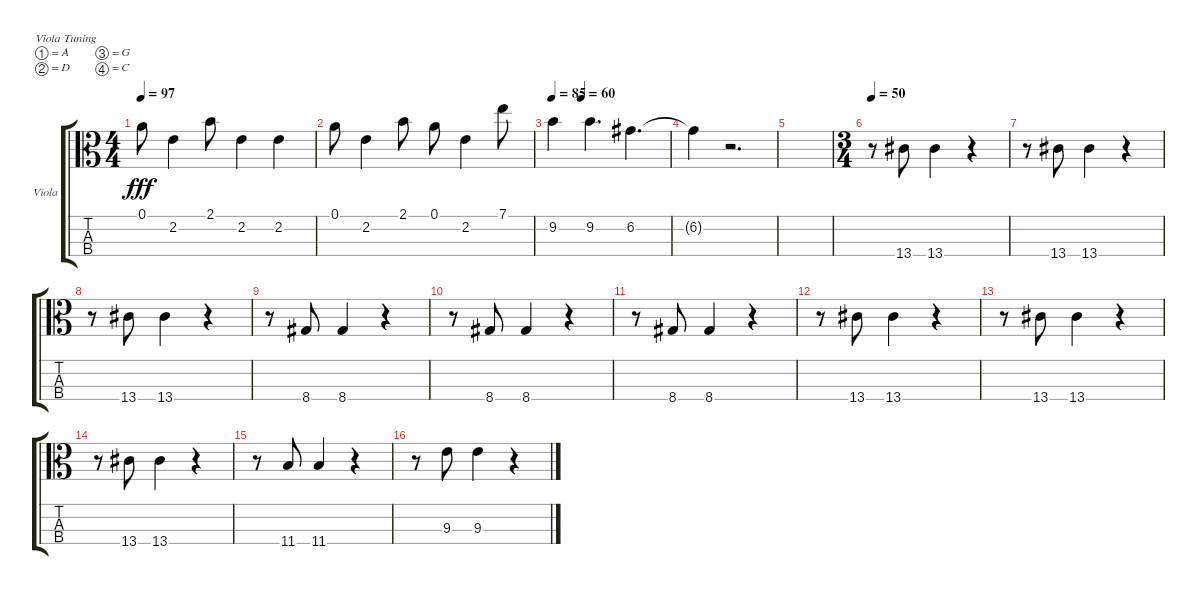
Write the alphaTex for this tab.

\defaultSystemsLayout 4
\bracketExtendMode groupsimilarinstruments
\firstSystemTrackNameOrientation horizontal
\otherSystemsTrackNameOrientation horizontal
\track ("Viola" "Viola") {instrument viola}
\staff {score tabs}
\tuning (A4 D4 G3 C3)
\ts (4 4)
\tempo 97
\clef c3
\ks c
0.1.8{dy fff} 2.2.4 2.1.8 2.2.4 2.2.4 |
0.1.8 2.2.4 2.1.8 0.1.8 2.2.4 7.1.8 |
\tempo 85
\tempo (60 0.25)
9.2.4 9.2.4{d} 6.2.4{d} |
6.2{t}.4 r.2{d} |
|
\ts (3 4)
\tempo 50
r.8 13.4.8 13.4.4 r.4 |
r.8 13.4.8 13.4.4 r.4 |
r.8 13.4.8 13.4.4 r.4 |
r.8 8.4.8 8.4.4 r.4 |
r.8 8.4.8 8.4.4 r.4 |
r.8 8.4.8 8.4.4 r.4 |
r.8 13.4.8 13.4.4 r.4 |
r.8 13.4.8 13.4.4 r.4 |
r.8 13.4.8 13.4.4 r.4 |
r.8 11.4.8 11.4.4 r.4 |
r.8 9.3.8 9.3.4 r.4
